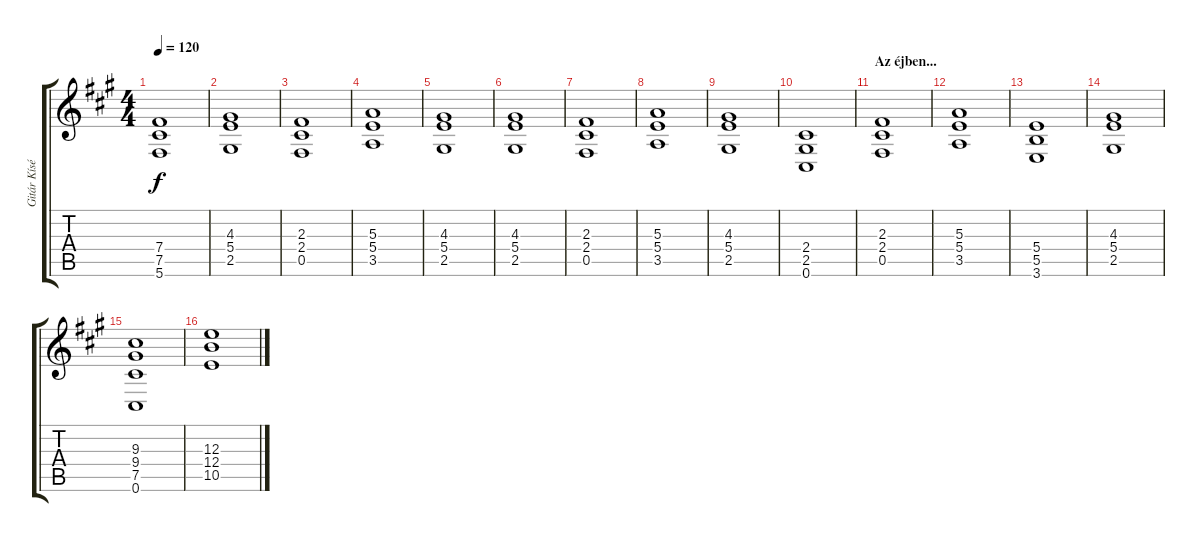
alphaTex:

\track ("Gitár Kíséret 1" "Gitár Kísé") {instrument distortionguitar}
\staff {score tabs}
\tuning (Db4 Ab3 E3 B2 Gb2 Db2) {hide}
\ts (4 4)
\tempo 120
\clef g2
\ks a
(7.4 7.5 5.6).1{dy f} |
(4.3 5.4 2.5).1 |
(2.3 2.4 0.5).1 |
(5.3 5.4 3.5).1 |
(4.3 5.4 2.5).1 |
(4.3 5.4 2.5).1 |
(2.3 2.4 0.5).1 |
(5.3 5.4 3.5).1 |
(4.3 5.4 2.5).1 |
(2.4 2.5 0.6).1 |
\section ("" "Az éjben...")
(2.3 2.4 0.5).1 |
(5.3 5.4 3.5).1 |
(5.4 5.5 3.6).1 |
(4.3 5.4 2.5).1 |
(9.3 9.4 7.5 0.6).1 |
(12.3 12.4 10.5).1
